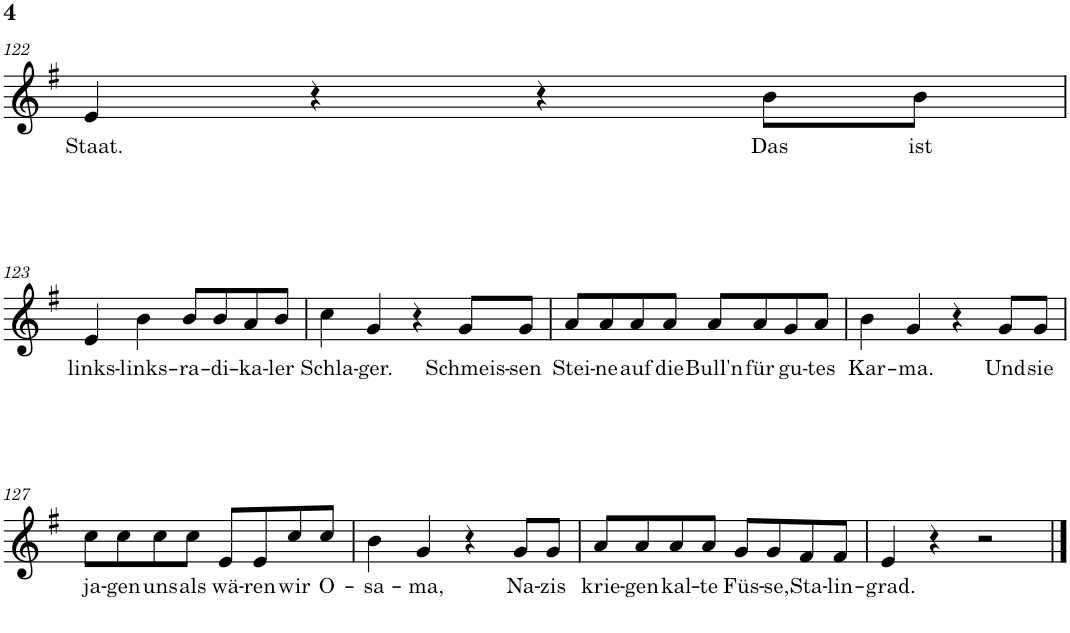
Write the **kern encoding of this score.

**kern	**text
*part1	*part1
*staff1	*staff1
*I"Lyrics	*
*I'Lyr	*
!!LO:PB:g=z
*clefG2	*
*k[f#]	*
*M4/4	*
=122	=122
!	!LO:LY:b
4e/	Staat.
4r	.
4r	.
!	!LO:LY:b
8b\L	Das
!	!LO:LY:b
8b\J	ist
!!LO:LB:g=z
=123	=123
!	!LO:LY:b
4e/	links-
!	!LO:LY:b
4b\	-links-
!	!LO:LY:b
8b/L	-ra-
!	!LO:LY:b
8b/	-di-
!	!LO:LY:b
8a/	-ka-
!	!LO:LY:b
8b/J	-ler
=124	=124
!	!LO:LY:b
4cc\	Schla-
!	!LO:LY:b
4g/	-ger.
4r	.
!	!LO:LY:b
8g/L	Schmeis-
!	!LO:LY:b
8g/J	sen
=125	=125
!	!LO:LY:b
8a/L	Stei-
!	!LO:LY:b
8a/	-ne
!	!LO:LY:b
8a/	auf
!	!LO:LY:b
8a/J	die
!	!LO:LY:b
8a/L	Bull'n
!	!LO:LY:b
8a/	für
!	!LO:LY:b
8g/	gu-
!	!LO:LY:b
8a/J	-tes
=126	=126
!	!LO:LY:b
4b\	Kar-
!	!LO:LY:b
4g/	-ma.
4r	.
!	!LO:LY:b
8g/L	Und
!	!LO:LY:b
8g/J	sie
!!LO:LB:g=z
=127	=127
!	!LO:LY:b
8cc\L	ja-
!	!LO:LY:b
8cc\	-gen
!	!LO:LY:b
8cc\	uns
!	!LO:LY:b
8cc\J	als
!	!LO:LY:b
8e/L	wä-
!	!LO:LY:b
8e/	-ren
!	!LO:LY:b
8cc/	wir
!	!LO:LY:b
8cc/J	O-
=128	=128
!	!LO:LY:b
4b\	-sa-
!	!LO:LY:b
4g/	-ma,
4r	.
!	!LO:LY:b
8g/L	Na-
!	!LO:LY:b
8g/J	-zis
=129	=129
!	!LO:LY:b
8a/L	krie-
!	!LO:LY:b
8a/	-gen
!	!LO:LY:b
8a/	kal-
!	!LO:LY:b
8a/J	-te
!	!LO:LY:b
8g/L	Füs-
!	!LO:LY:b
8g/	-se,
!	!LO:LY:b
8f#/	Sta-
!	!LO:LY:b
8f#/J	-lin-
=130	=130
!	!LO:LY:b
4e/	-grad.
4r	.
2r	.
==	==
*-	*-
